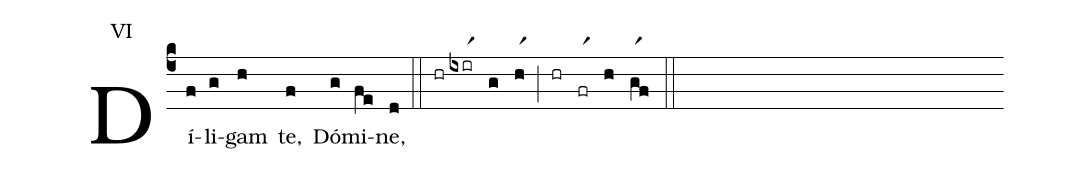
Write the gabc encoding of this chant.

annotation: VI;
%%
(c4)Dí(f)li(g)gam(h) te,(f) Dó(g)mi(fe)ne,(d) (::) (hr)(ixirr1)(g)(hr1)(;)(hr)(frr1)(h)(gr1f)(::)
